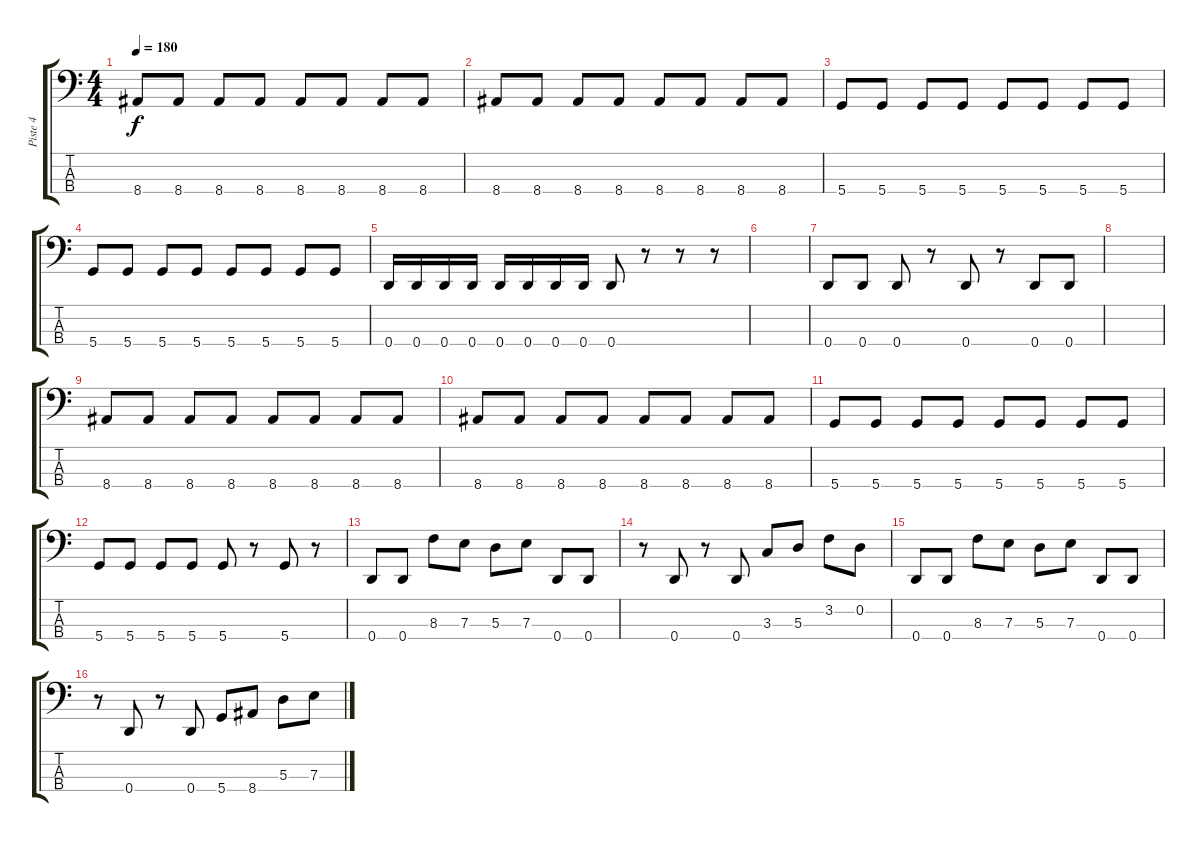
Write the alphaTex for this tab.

\track ("Piste 4" "Piste 4") {instrument electricbassfinger}
\staff {score tabs}
\tuning (G2 D2 A1 D1) {hide}
\ts (4 4)
\tempo 180
\clef f4
\ks c
8.4.8{dy f} 8.4.8 8.4.8 8.4.8 8.4.8 8.4.8 8.4.8 8.4.8 |
8.4.8 8.4.8 8.4.8 8.4.8 8.4.8 8.4.8 8.4.8 8.4.8 |
5.4.8 5.4.8 5.4.8 5.4.8 5.4.8 5.4.8 5.4.8 5.4.8 |
5.4.8 5.4.8 5.4.8 5.4.8 5.4.8 5.4.8 5.4.8 5.4.8 |
0.4.16 0.4.16 0.4.16 0.4.16 0.4.16 0.4.16 0.4.16 0.4.16 0.4.8 r.8 r.8 r.8 |
|
0.4.8 0.4.8 0.4.8 r.8 0.4.8 r.8 0.4.8 0.4.8 |
|
8.4.8 8.4.8 8.4.8 8.4.8 8.4.8 8.4.8 8.4.8 8.4.8 |
8.4.8 8.4.8 8.4.8 8.4.8 8.4.8 8.4.8 8.4.8 8.4.8 |
5.4.8 5.4.8 5.4.8 5.4.8 5.4.8 5.4.8 5.4.8 5.4.8 |
5.4.8 5.4.8 5.4.8 5.4.8 5.4.8 r.8 5.4.8 r.8 |
0.4.8 0.4.8 8.3.8 7.3.8 5.3.8 7.3.8 0.4.8 0.4.8 |
r.8 0.4.8 r.8 0.4.8 3.3.8 5.3.8 3.2.8 0.2.8 |
0.4.8 0.4.8 8.3.8 7.3.8 5.3.8 7.3.8 0.4.8 0.4.8 |
r.8 0.4.8 r.8 0.4.8 5.4.8 8.4.8 5.3.8 7.3.8
